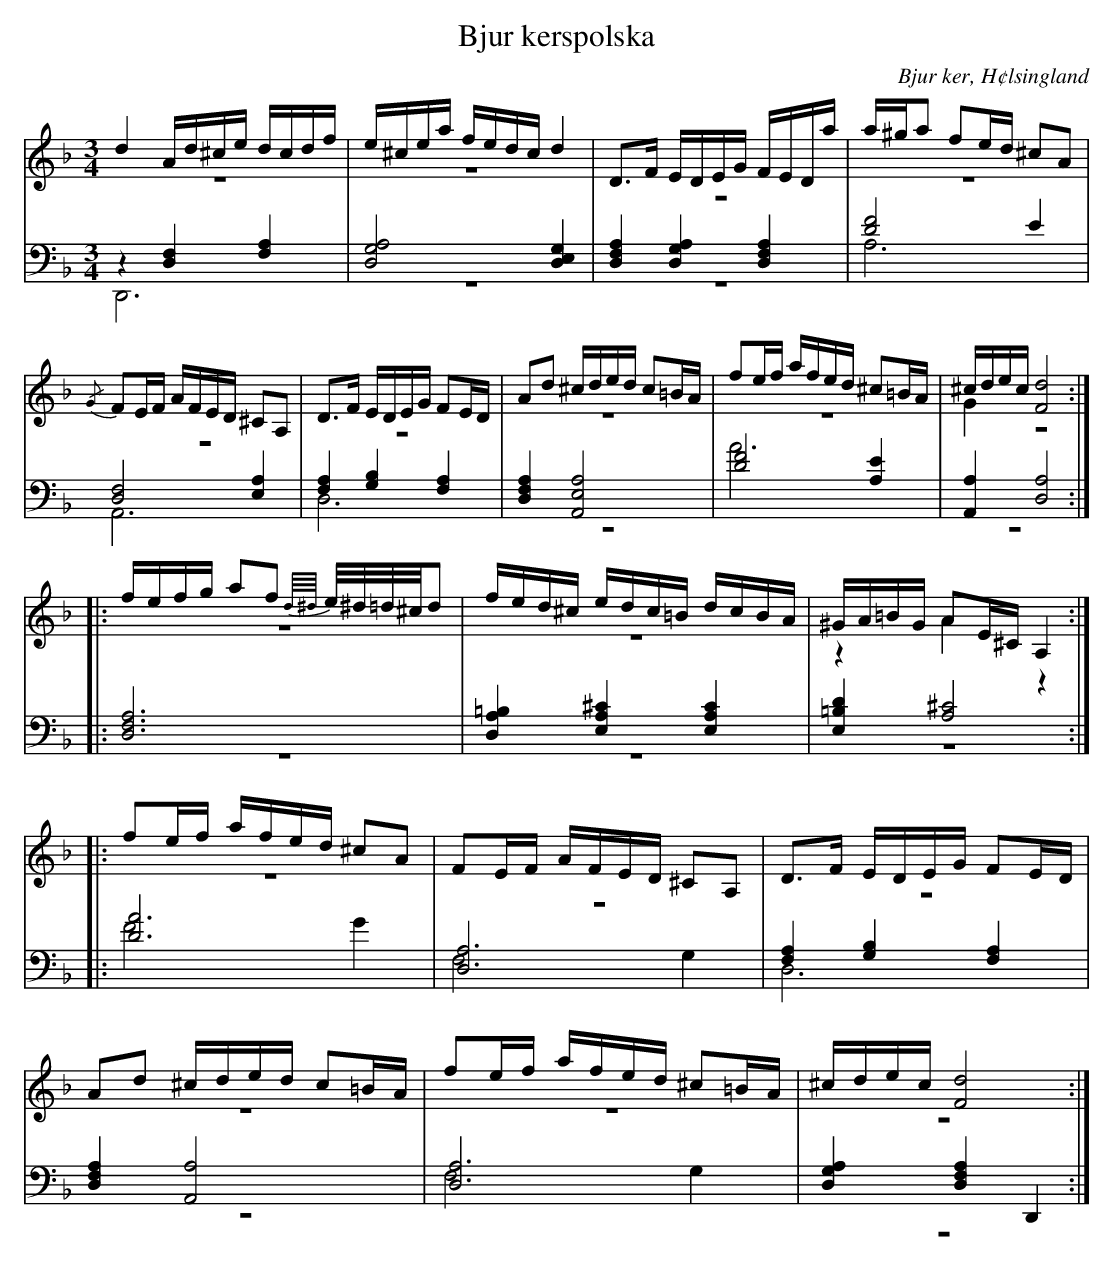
X:1
T: Bjur kerspolska
O: Bjur ker, H¢lsingland
M: 3/4
L: 1/16
K: Dm
V:1
V:2 merge
V:3
V:4 merge
V:1
d4 Ad^ce dcdf |e^cea fedc d4|D2>F2 EDEG FEDa|a^ga2 f2ed ^c2A2|
{/G}F2EF AFED ^C2A,2|D2>F2 EDEG F2ED|A2d2 ^cded c2=BA|f2ef afed ^c2=BA|^cdec [F8d8]:|
|:fefg a2f2 {d//^d//}e/^d/=d/^c/d2 |fed^c edc=B dcBA|^GA=BG A2E^C A,4:|
|:f2ef afed ^c2A2|F2EF AFED ^C2A,2|D2>F2 EDEG F2ED|
A2d2 ^cded c2=BA|f2ef afed ^c2=BA|^cdec [F8d8]:|
V:2
z12|z12|z12|z12|
z12|z12|z12|z12|G4 z8:|
|:z12|z12|z4 A4 z4:|
|:z12|z12|z12|
z12|z12|z12:|
V:3 clef=bass
z4 [D,4F,4] [F,4A,4]|[D,8G,8A,8] [D,4E,4G,4]|[D,4F,4A,4] [D,4G,4A,4] [D,4F,4A,4]|[D8F8] E4|
[D,8F,8] [E,4A,4]|[F,4A,4] [G,4B,4] [F,4A,4]|[D,4F,4A,4] [A,,8E,8A,8]|[D8F8] [A,4E4]|[A,,4A,4] [D,8A,8]:|
|:[D,12F,12A,12]|[D,4A,4=B,4] [E,4A,4^C4] [E,4A,4C4]|[E,4=B,4D4] [A,8^C8]:|
|:[D12A12]|[D,12A,12]|[F,4A,4] [G,4B,4] [F,4A,4]|
[D,4F,4A,4] [A,,8A,8]|[D,12A,12]|[D,4G,4A,4] [D,4F,4A,4] D,,4:|
V:4 clef=bass
D,,12|z12|z12|A,12|
A,,12|D,12|z12|A12|z12:|
|:z12|z12|z12:|
|:F8 G4|F,8 G,4|D,12|
z12|F,8 G,4|z12:|
